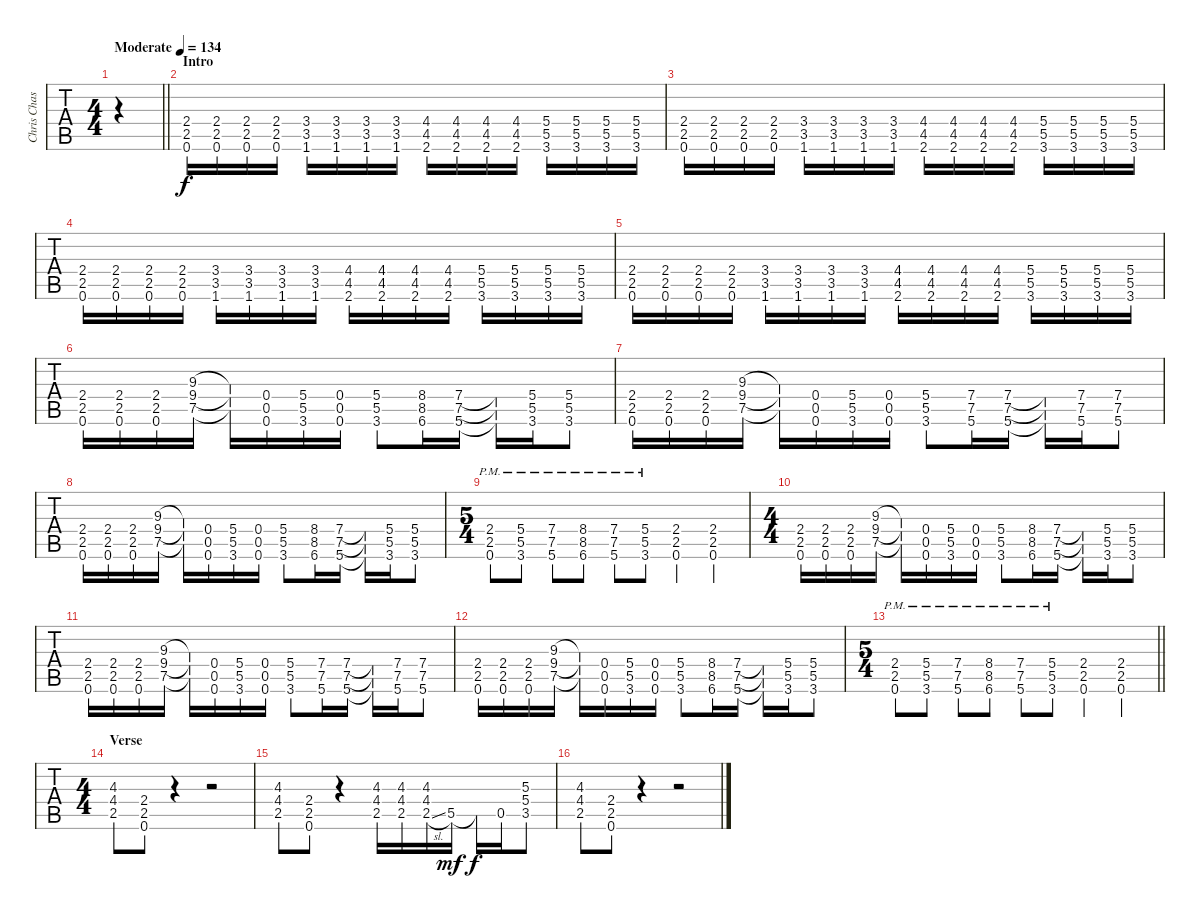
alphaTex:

\track ("Chris Chasse - Guitar One" "Chris Chas") {instrument distortionguitar}
\staff {tabs}
\tuning (Eb4 Bb3 Gb3 Db3 Ab2 Eb2) {hide}
\ts (4 4)
\tempo (134 "Moderate")
\clef g2
\barLineRight lightlight
\ks c
|
\section ("" "Intro")
(2.4 2.5 0.6).16 (2.4 2.5 0.6).16 (2.4 2.5 0.6).16 (2.4 2.5 0.6).16 (3.4 3.5 1.6).16 (3.4 3.5 1.6).16 (3.4 3.5 1.6).16 (3.4 3.5 1.6).16 (4.4 4.5 2.6).16 (4.4 4.5 2.6).16 (4.4 4.5 2.6).16 (4.4 4.5 2.6).16 (5.4 5.5 3.6).16 (5.4 5.5 3.6).16 (5.4 5.5 3.6).16 (5.4 5.5 3.6).16 |
(2.4 2.5 0.6).16 (2.4 2.5 0.6).16 (2.4 2.5 0.6).16 (2.4 2.5 0.6).16 (3.4 3.5 1.6).16 (3.4 3.5 1.6).16 (3.4 3.5 1.6).16 (3.4 3.5 1.6).16 (4.4 4.5 2.6).16 (4.4 4.5 2.6).16 (4.4 4.5 2.6).16 (4.4 4.5 2.6).16 (5.4 5.5 3.6).16 (5.4 5.5 3.6).16 (5.4 5.5 3.6).16 (5.4 5.5 3.6).16 |
(2.4 2.5 0.6).16 (2.4 2.5 0.6).16 (2.4 2.5 0.6).16 (2.4 2.5 0.6).16 (3.4 3.5 1.6).16 (3.4 3.5 1.6).16 (3.4 3.5 1.6).16 (3.4 3.5 1.6).16 (4.4 4.5 2.6).16 (4.4 4.5 2.6).16 (4.4 4.5 2.6).16 (4.4 4.5 2.6).16 (5.4 5.5 3.6).16 (5.4 5.5 3.6).16 (5.4 5.5 3.6).16 (5.4 5.5 3.6).16 |
(2.4 2.5 0.6).16 (2.4 2.5 0.6).16 (2.4 2.5 0.6).16 (2.4 2.5 0.6).16 (3.4 3.5 1.6).16 (3.4 3.5 1.6).16 (3.4 3.5 1.6).16 (3.4 3.5 1.6).16 (4.4 4.5 2.6).16 (4.4 4.5 2.6).16 (4.4 4.5 2.6).16 (4.4 4.5 2.6).16 (5.4 5.5 3.6).16 (5.4 5.5 3.6).16 (5.4 5.5 3.6).16 (5.4 5.5 3.6).16 |
(2.4 2.5 0.6).16 (2.4 2.5 0.6).16 (2.4 2.5 0.6).16 (9.3 9.4 7.5).16 (9.3{t} 9.4{t} 7.5{t}).16 (0.4 0.5 0.6).16 (5.4 5.5 3.6).16 (0.4 0.5 0.6).16 (5.4 5.5 3.6).8 (8.4 8.5 6.6).16 (7.4 7.5 5.6).16 (7.4{t} 7.5{t} 5.6{t}).16 (5.4 5.5 3.6).16 (5.4 5.5 3.6).8 |
(2.4 2.5 0.6).16 (2.4 2.5 0.6).16 (2.4 2.5 0.6).16 (9.3 9.4 7.5).16 (9.3{t} 9.4{t} 7.5{t}).16 (0.4 0.5 0.6).16 (5.4 5.5 3.6).16 (0.4 0.5 0.6).16 (5.4 5.5 3.6).8 (7.4 7.5 5.6).16 (7.4 7.5 5.6).16 (7.4{t} 7.5{t} 5.6{t}).16 (7.4 7.5 5.6).16 (7.4 7.5 5.6).8 |
(2.4 2.5 0.6).16 (2.4 2.5 0.6).16 (2.4 2.5 0.6).16 (9.3 9.4 7.5).16 (9.3{t} 9.4{t} 7.5{t}).16 (0.4 0.5 0.6).16 (5.4 5.5 3.6).16 (0.4 0.5 0.6).16 (5.4 5.5 3.6).8 (8.4 8.5 6.6).16 (7.4 7.5 5.6).16 (7.4{t} 7.5{t} 5.6{t}).16 (5.4 5.5 3.6).16 (5.4 5.5 3.6).8 |
\ts (5 4)
(2.4{pm} 2.5{pm} 0.6{pm}).8 (5.4{pm} 5.5{pm} 3.6{pm}).8 (7.4{pm} 7.5{pm} 5.6{pm}).8 (8.4{pm} 8.5{pm} 6.6{pm}).8 (7.4{pm} 7.5{pm} 5.6{pm}).8 (5.4{pm} 5.5{pm} 3.6{pm}).8 (2.4 2.5 0.6).4 (2.4{st} 2.5{st} 0.6{st}).4 |
\ts (4 4)
(2.4 2.5 0.6).16 (2.4 2.5 0.6).16 (2.4 2.5 0.6).16 (9.3 9.4 7.5).16 (9.3{t} 9.4{t} 7.5{t}).16 (0.4 0.5 0.6).16 (5.4 5.5 3.6).16 (0.4 0.5 0.6).16 (5.4 5.5 3.6).8 (8.4 8.5 6.6).16 (7.4 7.5 5.6).16 (7.4{t} 7.5{t} 5.6{t}).16 (5.4 5.5 3.6).16 (5.4 5.5 3.6).8 |
(2.4 2.5 0.6).16 (2.4 2.5 0.6).16 (2.4 2.5 0.6).16 (9.3 9.4 7.5).16 (9.3{t} 9.4{t} 7.5{t}).16 (0.4 0.5 0.6).16 (5.4 5.5 3.6).16 (0.4 0.5 0.6).16 (5.4 5.5 3.6).8 (7.4 7.5 5.6).16 (7.4 7.5 5.6).16 (7.4{t} 7.5{t} 5.6{t}).16 (7.4 7.5 5.6).16 (7.4 7.5 5.6).8 |
(2.4 2.5 0.6).16 (2.4 2.5 0.6).16 (2.4 2.5 0.6).16 (9.3 9.4 7.5).16 (9.3{t} 9.4{t} 7.5{t}).16 (0.4 0.5 0.6).16 (5.4 5.5 3.6).16 (0.4 0.5 0.6).16 (5.4 5.5 3.6).8 (8.4 8.5 6.6).16 (7.4 7.5 5.6).16 (7.4{t} 7.5{t} 5.6{t}).16 (5.4 5.5 3.6).16 (5.4 5.5 3.6).8 |
\ts (5 4)
\barLineRight lightlight
(2.4{pm} 2.5{pm} 0.6{pm}).8 (5.4{pm} 5.5{pm} 3.6{pm}).8 (7.4{pm} 7.5{pm} 5.6{pm}).8 (8.4{pm} 8.5{pm} 6.6{pm}).8 (7.4{pm} 7.5{pm} 5.6{pm}).8 (5.4{pm} 5.5{pm} 3.6{pm}).8 (2.4 2.5 0.6).4 (2.4{st} 2.5{st} 0.6{st}).4 |
\ts (4 4)
\section ("" "Verse")
(4.3 4.4 2.5).8{balance 8} (2.4 2.5 0.6).8 r.4 r.2 |
(4.3 4.4 2.5).8 (2.4 2.5 0.6).8 r.4 (4.3 4.4 2.5).16 (4.3 4.4 2.5).16 (4.3 4.4 2.5{sl}).16 5.5.16{dy mf} 5.5{t}.16{dy f} 0.5.16 (5.3 5.4 3.5).8 |
(4.3 4.4 2.5).8 (2.4 2.5 0.6).8 r.4 r.2
